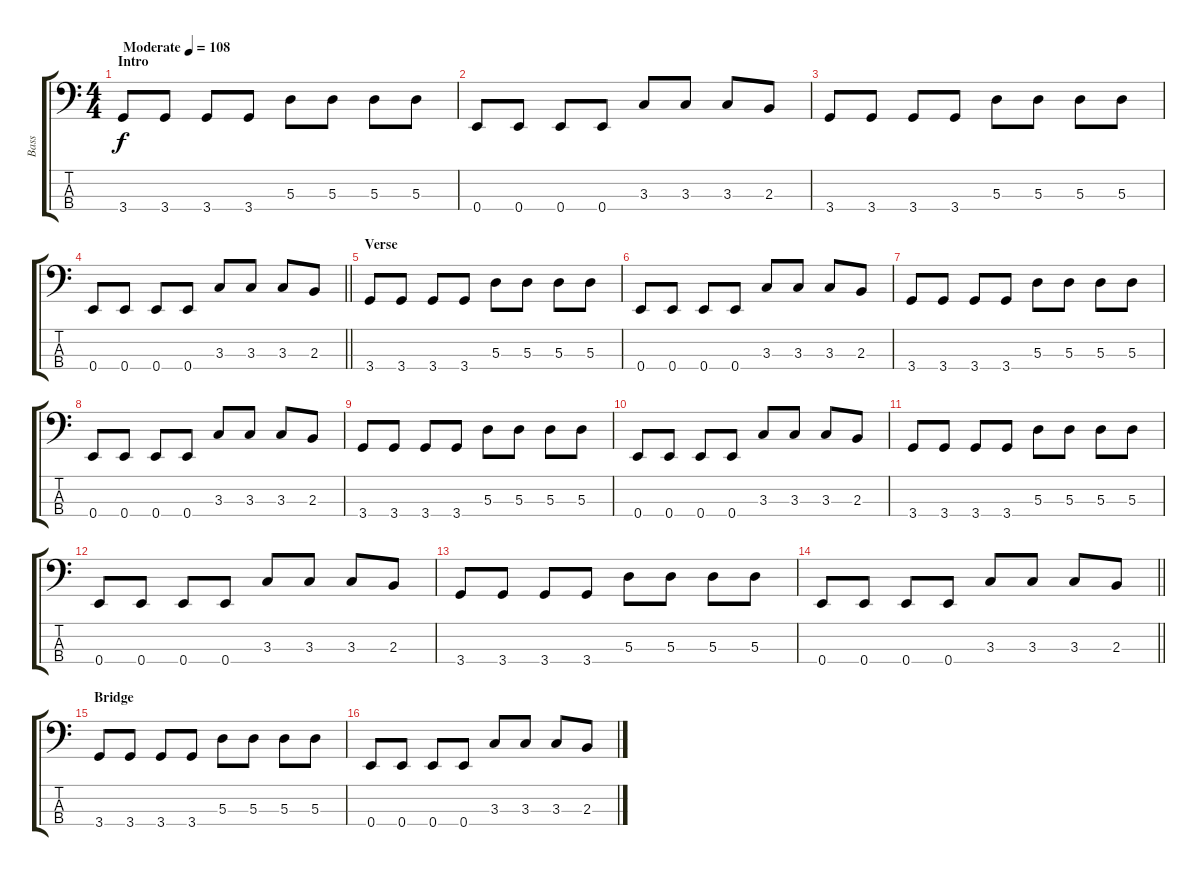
\track ("Bass" "Bass") {instrument electricbassfinger}
\staff {score tabs}
\tuning (G2 D2 A1 E1) {hide}
\ts (4 4)
\section ("" "Intro")
\tempo (108 "Moderate")
\clef f4
\ks c
3.4.8{dy f instrument electricbassfinger} 3.4.8 3.4.8 3.4.8 5.3.8 5.3.8 5.3.8 5.3.8 |
0.4.8 0.4.8 0.4.8 0.4.8 3.3.8 3.3.8 3.3.8 2.3.8 |
3.4.8 3.4.8 3.4.8 3.4.8 5.3.8 5.3.8 5.3.8 5.3.8 |
\barLineRight lightlight
0.4.8 0.4.8 0.4.8 0.4.8 3.3.8 3.3.8 3.3.8 2.3.8 |
\section ("" "Verse")
3.4.8 3.4.8 3.4.8 3.4.8 5.3.8 5.3.8 5.3.8 5.3.8 |
0.4.8 0.4.8 0.4.8 0.4.8 3.3.8 3.3.8 3.3.8 2.3.8 |
3.4.8 3.4.8 3.4.8 3.4.8 5.3.8 5.3.8 5.3.8 5.3.8 |
0.4.8 0.4.8 0.4.8 0.4.8 3.3.8 3.3.8 3.3.8 2.3.8 |
3.4.8 3.4.8 3.4.8 3.4.8 5.3.8 5.3.8 5.3.8 5.3.8 |
0.4.8 0.4.8 0.4.8 0.4.8 3.3.8 3.3.8 3.3.8 2.3.8 |
3.4.8 3.4.8 3.4.8 3.4.8 5.3.8 5.3.8 5.3.8 5.3.8 |
0.4.8 0.4.8 0.4.8 0.4.8 3.3.8 3.3.8 3.3.8 2.3.8 |
3.4.8 3.4.8 3.4.8 3.4.8 5.3.8 5.3.8 5.3.8 5.3.8 |
\barLineRight lightlight
0.4.8 0.4.8 0.4.8 0.4.8 3.3.8 3.3.8 3.3.8 2.3.8 |
\section ("" "Bridge")
3.4.8 3.4.8 3.4.8 3.4.8 5.3.8 5.3.8 5.3.8 5.3.8 |
0.4.8 0.4.8 0.4.8 0.4.8 3.3.8 3.3.8 3.3.8 2.3.8
